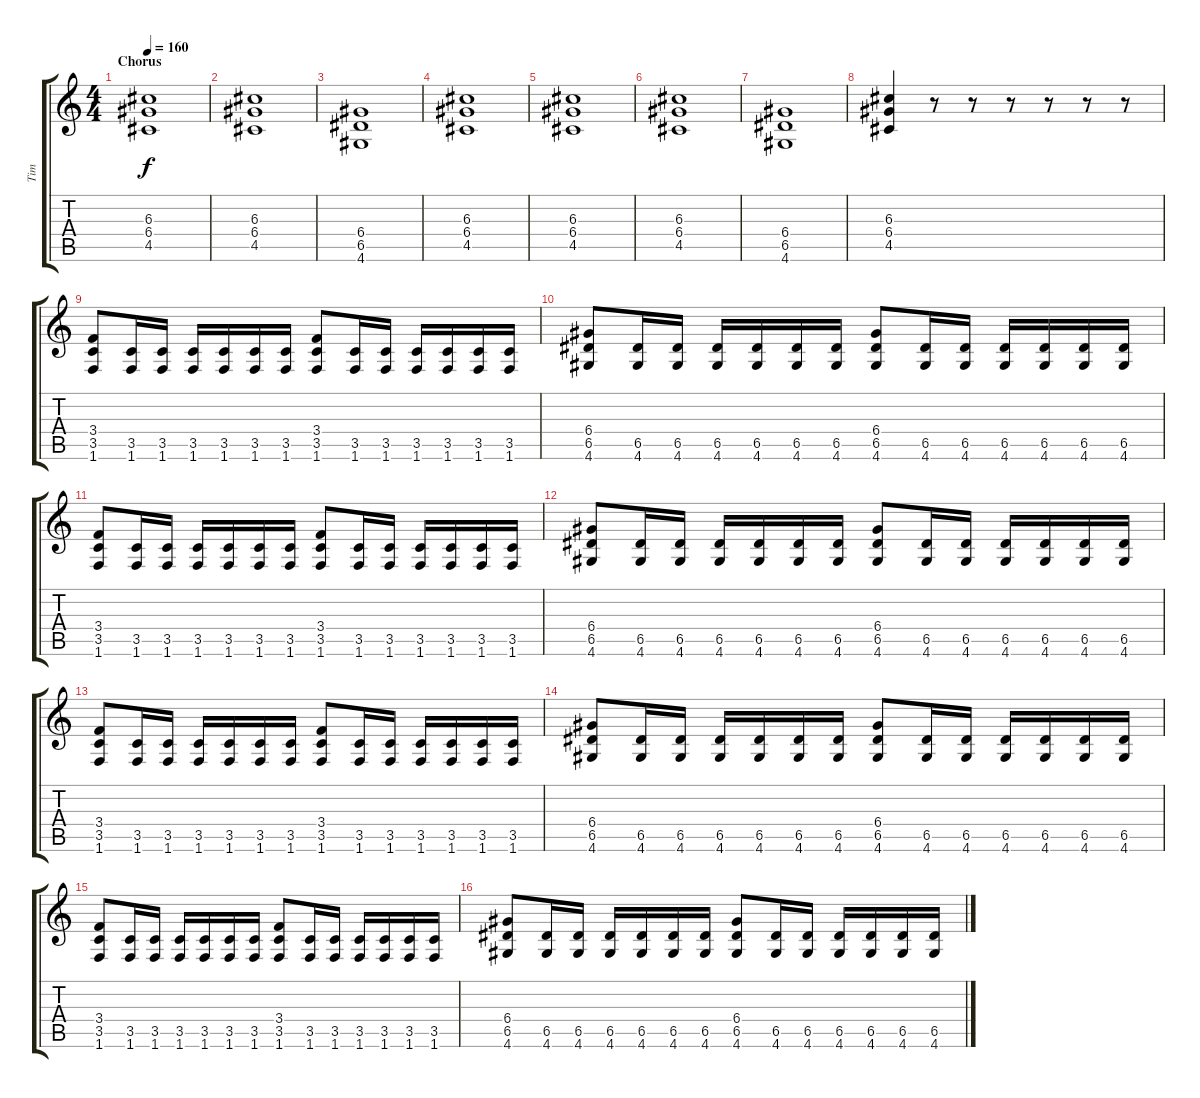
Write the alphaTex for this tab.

\track ("Tim" "Tim") {instrument distortionguitar}
\staff {score tabs}
\tuning (E4 B3 G3 D3 A2 E2) {hide}
\ts (4 4)
\section ("" "Chorus")
\tempo 160
\clef g2
\ks c
(6.3 6.4 4.5).1{dy f} |
(6.3 6.4 4.5).1 |
(6.4 6.5 4.6).1 |
(6.3 6.4 4.5).1 |
(6.3 6.4 4.5).1 |
(6.3 6.4 4.5).1 |
(6.4 6.5 4.6).1 |
(6.3 6.4 4.5).4 r.8 r.8 r.8 r.8 r.8 r.8 |
\section ("" "")
(3.4 3.5 1.6).8 (3.5 1.6).16 (3.5 1.6).16 (3.5 1.6).16 (3.5 1.6).16 (3.5 1.6).16 (3.5 1.6).16 (3.4 3.5 1.6).8 (3.5 1.6).16 (3.5 1.6).16 (3.5 1.6).16 (3.5 1.6).16 (3.5 1.6).16 (3.5 1.6).16 |
(6.4 6.5 4.6).8 (6.5 4.6).16 (6.5 4.6).16 (6.5 4.6).16 (6.5 4.6).16 (6.5 4.6).16 (6.5 4.6).16 (6.4 6.5 4.6).8 (6.5 4.6).16 (6.5 4.6).16 (6.5 4.6).16 (6.5 4.6).16 (6.5 4.6).16 (6.5 4.6).16 |
(3.4 3.5 1.6).8 (3.5 1.6).16 (3.5 1.6).16 (3.5 1.6).16 (3.5 1.6).16 (3.5 1.6).16 (3.5 1.6).16 (3.4 3.5 1.6).8 (3.5 1.6).16 (3.5 1.6).16 (3.5 1.6).16 (3.5 1.6).16 (3.5 1.6).16 (3.5 1.6).16 |
(6.4 6.5 4.6).8 (6.5 4.6).16 (6.5 4.6).16 (6.5 4.6).16 (6.5 4.6).16 (6.5 4.6).16 (6.5 4.6).16 (6.4 6.5 4.6).8 (6.5 4.6).16 (6.5 4.6).16 (6.5 4.6).16 (6.5 4.6).16 (6.5 4.6).16 (6.5 4.6).16 |
(3.4 3.5 1.6).8 (3.5 1.6).16 (3.5 1.6).16 (3.5 1.6).16 (3.5 1.6).16 (3.5 1.6).16 (3.5 1.6).16 (3.4 3.5 1.6).8 (3.5 1.6).16 (3.5 1.6).16 (3.5 1.6).16 (3.5 1.6).16 (3.5 1.6).16 (3.5 1.6).16 |
(6.4 6.5 4.6).8 (6.5 4.6).16 (6.5 4.6).16 (6.5 4.6).16 (6.5 4.6).16 (6.5 4.6).16 (6.5 4.6).16 (6.4 6.5 4.6).8 (6.5 4.6).16 (6.5 4.6).16 (6.5 4.6).16 (6.5 4.6).16 (6.5 4.6).16 (6.5 4.6).16 |
(3.4 3.5 1.6).8 (3.5 1.6).16 (3.5 1.6).16 (3.5 1.6).16 (3.5 1.6).16 (3.5 1.6).16 (3.5 1.6).16 (3.4 3.5 1.6).8 (3.5 1.6).16 (3.5 1.6).16 (3.5 1.6).16 (3.5 1.6).16 (3.5 1.6).16 (3.5 1.6).16 |
(6.4 6.5 4.6).8 (6.5 4.6).16 (6.5 4.6).16 (6.5 4.6).16 (6.5 4.6).16 (6.5 4.6).16 (6.5 4.6).16 (6.4 6.5 4.6).8 (6.5 4.6).16 (6.5 4.6).16 (6.5 4.6).16 (6.5 4.6).16 (6.5 4.6).16 (6.5 4.6).16
